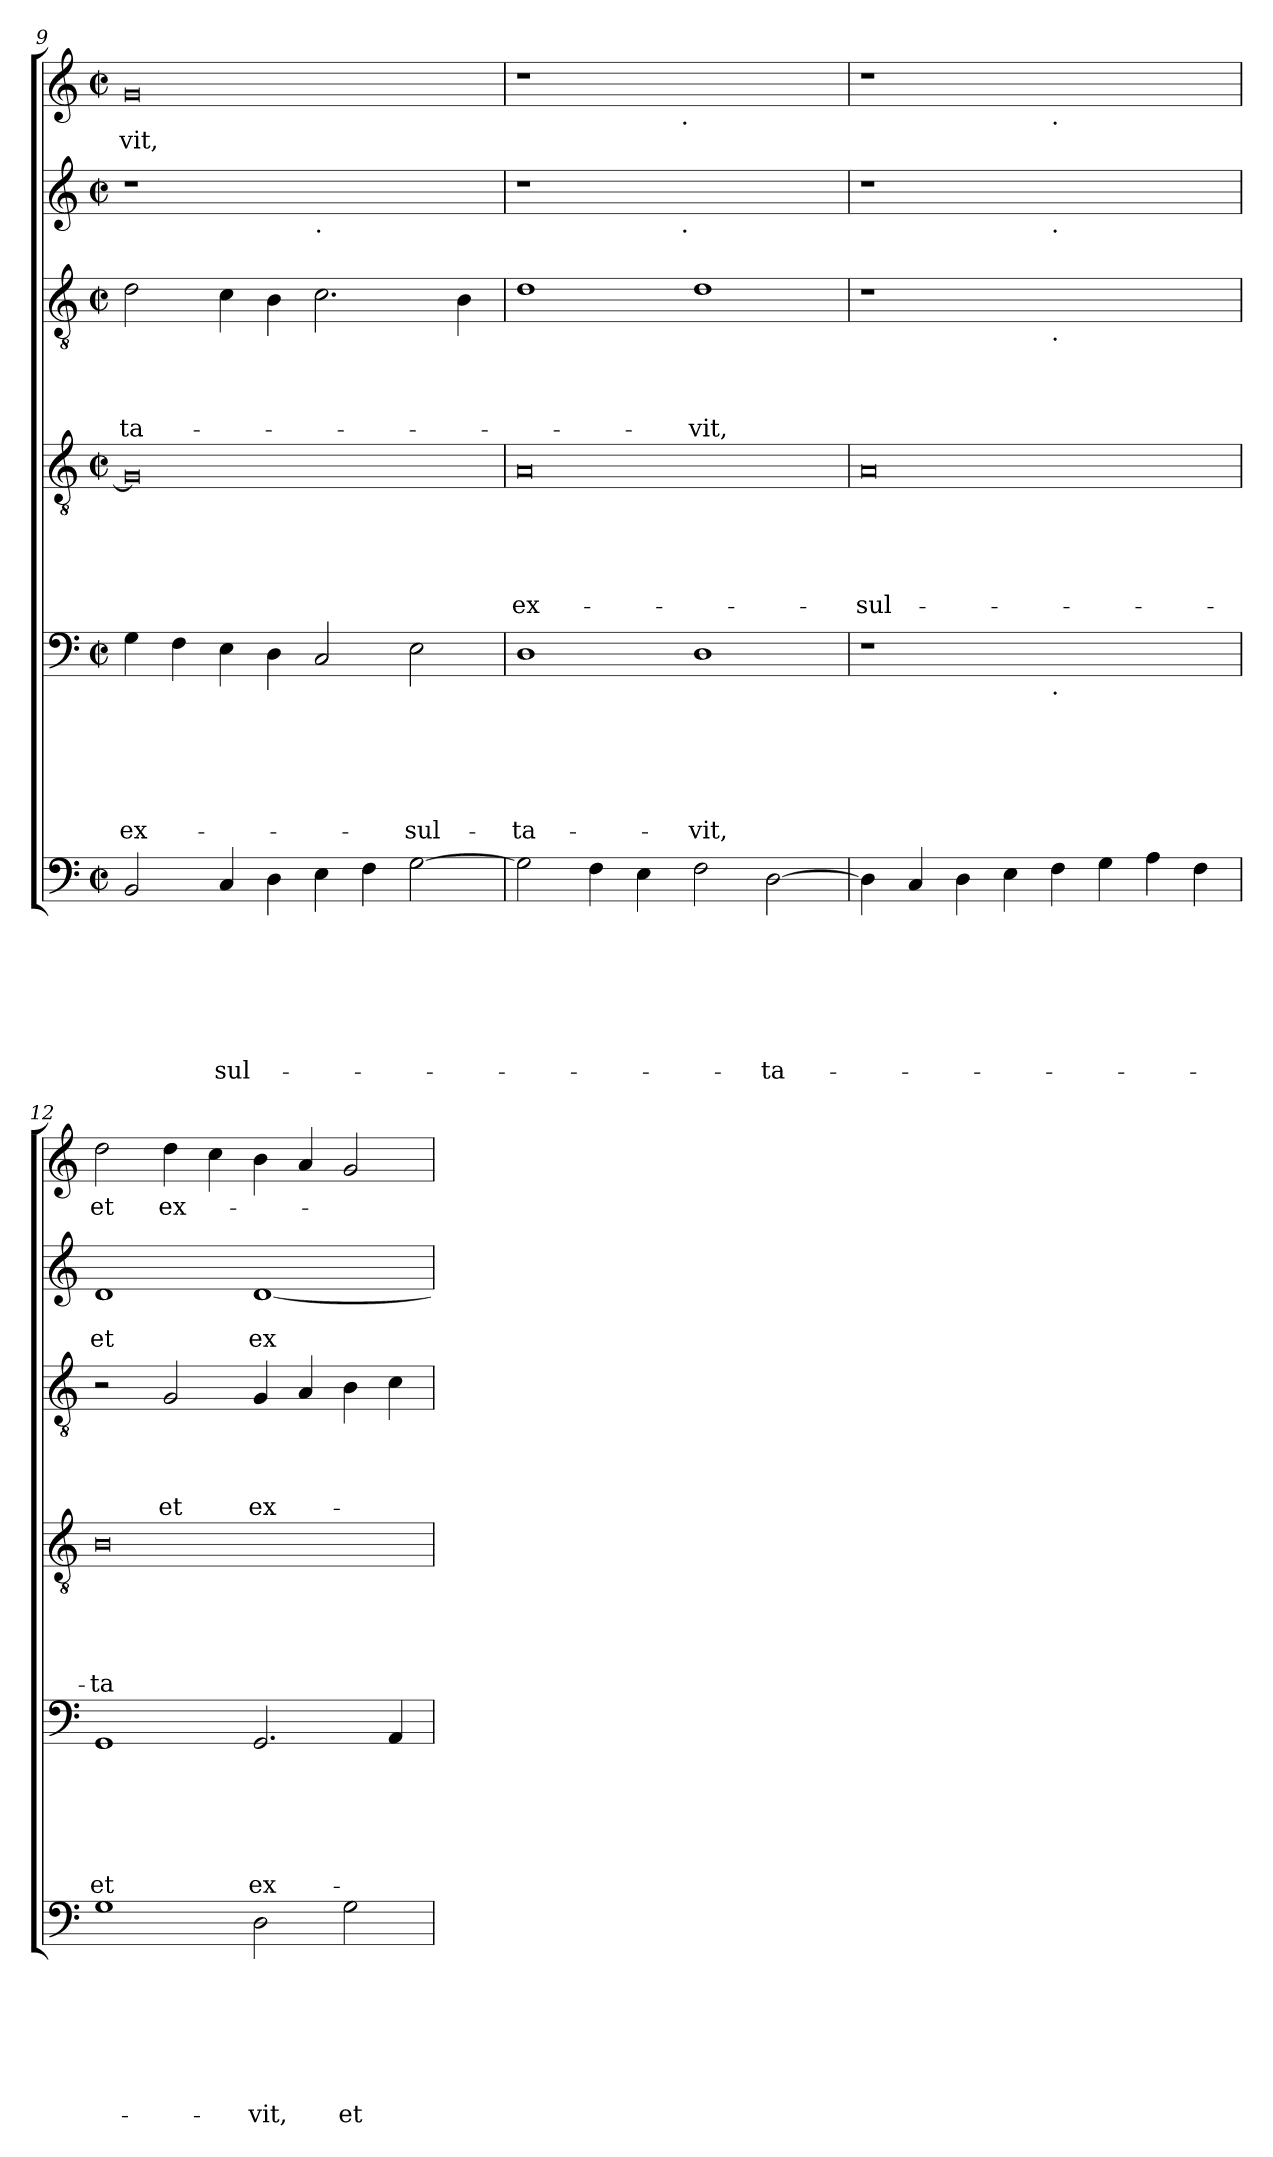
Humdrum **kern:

**kern	**text	**text	**text	**text	**text	**text	**text	**kern	**text	**text	**text	**text	**text	**text	**kern	**text	**text	**text	**text	**text	**kern	**text	**text	**text	**text	**kern	**text	**text	**kern	**text
*part6	*part6	*part6	*part6	*part6	*part6	*part6	*part6	*part5	*part5	*part5	*part5	*part5	*part5	*part5	*part4	*part4	*part4	*part4	*part4	*part4	*part3	*part3	*part3	*part3	*part3	*part2	*part2	*part2	*part1	*part1
*staff6	*staff6	*staff6	*staff6	*staff6	*staff6	*staff6	*staff6	*staff5	*staff5	*staff5	*staff5	*staff5	*staff5	*staff5	*staff4	*staff4	*staff4	*staff4	*staff4	*staff4	*staff3	*staff3	*staff3	*staff3	*staff3	*staff2	*staff2	*staff2	*staff1	*staff1
*clefF4	*	*	*	*	*	*	*	*clefF4	*	*	*	*	*	*	*clefGv2	*	*	*	*	*	*clefGv2	*	*	*	*	*clefG2	*	*	*clefG2	*
*k[]	*	*	*	*	*	*	*	*k[]	*	*	*	*	*	*	*k[]	*	*	*	*	*	*k[]	*	*	*	*	*k[]	*	*	*k[]	*
*C:	*	*	*	*	*	*	*	*C:	*	*	*	*	*	*	*C:	*	*	*	*	*	*C:	*	*	*	*	*C:	*	*	*C:	*
*M2/2	*	*	*	*	*	*	*	*M2/2	*	*	*	*	*	*	*M2/2	*	*	*	*	*	*M2/2	*	*	*	*	*M2/2	*	*	*M2/2	*
*met(c|)	*	*	*	*	*	*	*	*met(c|)	*	*	*	*	*	*	*met(c|)	*	*	*	*	*	*met(c|)	*	*	*	*	*met(c|)	*	*	*met(c|)	*
=9	=9	=9	=9	=9	=9	=9	=9	=9	=9	=9	=9	=9	=9	=9	=9	=9	=9	=9	=9	=9	=9	=9	=9	=9	=9	=9	=9	=9	=9	=9
!	!	!	!	!	!	!	!	!	!	!	!	!	!	!LO:LY:b	!	!	!	!	!	!	!	!	!	!	!LO:LY:b	!	!	!	!	!LO:LY:b
2BB/	.	.	.	.	.	.	.	4G\	.	.	.	.	.	ex-	0G]	.	.	.	.	.	2d\	.	.	.	-ta-	1r	.	.	0g	-vit,
.	.	.	.	.	.	.	.	4F\	.	.	.	.	.	.	.	.	.	.	.	.	.	.	.	.	.	.	.	.	.	.
!	!	!	!	!	!	!	!LO:LY:b	!	!	!	!	!	!	!	!	!	!	!	!	!	!	!	!	!	!	!	!	!	!	!
4C/	.	.	.	.	.	.	-sul-	4E\	.	.	.	.	.	.	.	.	.	.	.	.	4c\	.	.	.	.	.	.	.	.	.
4D\	.	.	.	.	.	.	.	4D\	.	.	.	.	.	.	.	.	.	.	.	.	4B\	.	.	.	.	.	.	.	.	.
!	!	!	!	!	!	!	!	!	!	!	!	!	!	!	!	!	!	!	!	!	!	!	!	!	!	!LO:TX:b:t=.	!	!	!	!
4E\	.	.	.	.	.	.	.	2C/	.	.	.	.	.	.	.	.	.	.	.	.	2.c\	.	.	.	.	1ryy	.	.	.	.
4F\	.	.	.	.	.	.	.	.	.	.	.	.	.	.	.	.	.	.	.	.	.	.	.	.	.	.	.	.	.	.
!	!	!	!	!	!	!	!	!	!	!	!	!	!	!LO:LY:b	!	!	!	!	!	!	!	!	!	!	!	!	!	!	!	!
[>2G\	.	.	.	.	.	.	.	2E\	.	.	.	.	.	-sul-	.	.	.	.	.	.	.	.	.	.	.	.	.	.	.	.
.	.	.	.	.	.	.	.	.	.	.	.	.	.	.	.	.	.	.	.	.	4B\	.	.	.	.	.	.	.	.	.
=10	=10	=10	=10	=10	=10	=10	=10	=10	=10	=10	=10	=10	=10	=10	=10	=10	=10	=10	=10	=10	=10	=10	=10	=10	=10	=10	=10	=10	=10	=10
!	!	!	!	!	!	!	!	!	!	!	!	!	!	!LO:LY:b	!	!	!	!	!	!LO:LY:b	!	!	!	!	!	!	!	!	!	!
*	*	*	*	*	*	*	*	*	*	*	*	*	*	*	*	*	*	*	*	*	*	*	*	*	*	*^	*	*	*^	*
2G\]	.	.	.	.	.	.	.	1D	.	.	.	.	.	-ta-	0A	.	.	.	.	ex-	1d	.	.	.	.	1r	2ryy	.	.	1r	2ryy	.
4F\	.	.	.	.	.	.	.	.	.	.	.	.	.	.	.	.	.	.	.	.	.	.	.	.	.	.	4...ryy	.	.	.	4...ryy	.
4E\	.	.	.	.	.	.	.	.	.	.	.	.	.	.	.	.	.	.	.	.	.	.	.	.	.	.	.	.	.	.	.	.
!	!	!	!	!	!	!	!	!	!	!	!	!	!	!	!	!	!	!	!	!	!	!	!	!	!	!	!	!	!	!	!LO:TX:b:t=.	!
!	!	!	!	!	!	!	!	!	!	!	!	!	!	!	!	!	!	!	!	!	!	!	!	!	!	!	!LO:TX:b:t=.	!	!	!	!	!
.	.	.	.	.	.	.	.	.	.	.	.	.	.	.	.	.	.	.	.	.	.	.	.	.	.	.	1ryy	.	.	.	1ryy	.
!	!	!	!	!	!	!	!	!	!	!	!	!	!	!LO:LY:b	!	!	!	!	!	!	!	!	!	!	!LO:LY:b	!	!	!	!	!	!	!
2F\	.	.	.	.	.	.	.	1D	.	.	.	.	.	-vit,	.	.	.	.	.	.	1d	.	.	.	-vit,	1ryy	.	.	.	1ryy	.	.
!	!	!	!	!	!	!	!LO:LY:b	!	!	!	!	!	!	!	!	!	!	!	!	!	!	!	!	!	!	!	!	!	!	!	!	!
[>2D\	.	.	.	.	.	.	-ta-	.	.	.	.	.	.	.	.	.	.	.	.	.	.	.	.	.	.	.	.	.	.	.	.	.
.	.	.	.	.	.	.	.	.	.	.	.	.	.	.	.	.	.	.	.	.	.	.	.	.	.	.	32ryy	.	.	.	32ryy	.
=11	=11	=11	=11	=11	=11	=11	=11	=11	=11	=11	=11	=11	=11	=11	=11	=11	=11	=11	=11	=11	=11	=11	=11	=11	=11	=11	=11	=11	=11	=11	=11	=11
!	!	!	!	!	!	!	!	!	!	!	!	!	!	!	!	!	!	!	!	!LO:LY:b	!	!	!	!	!	!	!	!	!	!	!	!
*	*	*	*	*	*	*	*	*	*	*	*	*	*	*	*	*	*	*	*	*	*	*	*	*	*	*v	*v	*	*	*	*	*
*	*	*	*	*	*	*	*	*	*	*	*	*	*	*	*	*	*	*	*	*	*	*	*	*	*	*	*	*	*v	*v	*
4D\]	.	.	.	.	.	.	.	1r	.	.	.	.	.	.	0A	.	.	.	.	-sul-	1r	.	.	.	.	1r	.	.	1r	.
4C/	.	.	.	.	.	.	.	.	.	.	.	.	.	.	.	.	.	.	.	.	.	.	.	.	.	.	.	.	.	.
4D\	.	.	.	.	.	.	.	.	.	.	.	.	.	.	.	.	.	.	.	.	.	.	.	.	.	.	.	.	.	.
4E\	.	.	.	.	.	.	.	.	.	.	.	.	.	.	.	.	.	.	.	.	.	.	.	.	.	.	.	.	.	.
!	!	!	!	!	!	!	!	!	!	!	!	!	!	!	!	!	!	!	!	!	!	!	!	!	!	!	!	!	!LO:TX:b:t=.	!
!	!	!	!	!	!	!	!	!	!	!	!	!	!	!	!	!	!	!	!	!	!	!	!	!	!	!LO:TX:b:t=.	!	!	!	!
!	!	!	!	!	!	!	!	!	!	!	!	!	!	!	!	!	!	!	!	!	!LO:TX:b:t=.	!	!	!	!	!	!	!	!	!
!	!	!	!	!	!	!	!	!LO:TX:b:t=.	!	!	!	!	!	!	!	!	!	!	!	!	!	!	!	!	!	!	!	!	!	!
4F\	.	.	.	.	.	.	.	1ryy	.	.	.	.	.	.	.	.	.	.	.	.	1ryy	.	.	.	.	1ryy	.	.	1ryy	.
4G\	.	.	.	.	.	.	.	.	.	.	.	.	.	.	.	.	.	.	.	.	.	.	.	.	.	.	.	.	.	.
4A\	.	.	.	.	.	.	.	.	.	.	.	.	.	.	.	.	.	.	.	.	.	.	.	.	.	.	.	.	.	.
4F\	.	.	.	.	.	.	.	.	.	.	.	.	.	.	.	.	.	.	.	.	.	.	.	.	.	.	.	.	.	.
=12	=12	=12	=12	=12	=12	=12	=12	=12	=12	=12	=12	=12	=12	=12	=12	=12	=12	=12	=12	=12	=12	=12	=12	=12	=12	=12	=12	=12	=12	=12
!	!	!	!	!	!	!	!	!	!	!	!	!	!	!LO:LY:b	!	!	!	!	!	!LO:LY:b:rj	!	!	!	!	!	!	!	!LO:LY:b	!	!LO:LY:b
1G	.	.	.	.	.	.	.	1GG	.	.	.	.	.	et	0B	.	.	.	.	-ta-	2r	.	.	.	.	1d	.	et	2dd\	et
!	!	!	!	!	!	!	!	!	!	!	!	!	!	!	!	!	!	!	!	!	!	!	!	!	!LO:LY:b	!	!	!	!	!LO:LY:b
.	.	.	.	.	.	.	.	.	.	.	.	.	.	.	.	.	.	.	.	.	2G/	.	.	.	et	.	.	.	4dd\	ex-
.	.	.	.	.	.	.	.	.	.	.	.	.	.	.	.	.	.	.	.	.	.	.	.	.	.	.	.	.	4cc\	.
!	!	!	!	!	!	!	!LO:LY:b	!	!	!	!	!	!	!LO:LY:b	!	!	!	!	!	!	!	!	!	!	!LO:LY:b	!	!	!LO:LY:b	!	!
2D\	.	.	.	.	.	.	-vit,	2.GG/	.	.	.	.	.	ex-	.	.	.	.	.	.	4G/	.	.	.	ex-	[>1d	.	ex-	4b\	.
.	.	.	.	.	.	.	.	.	.	.	.	.	.	.	.	.	.	.	.	.	4A/	.	.	.	.	.	.	.	4a/	.
!	!	!	!	!	!	!	!LO:LY:b	!	!	!	!	!	!	!	!	!	!	!	!	!	!	!	!	!	!	!	!	!	!	!
2G\	.	.	.	.	.	.	et	.	.	.	.	.	.	.	.	.	.	.	.	.	4B\	.	.	.	.	.	.	.	2g/	.
.	.	.	.	.	.	.	.	4AA/	.	.	.	.	.	.	.	.	.	.	.	.	4c\	.	.	.	.	.	.	.	.	.
=	=	=	=	=	=	=	=	=	=	=	=	=	=	=	=	=	=	=	=	=	=	=	=	=	=	=	=	=	=	=
*-	*-	*-	*-	*-	*-	*-	*-	*-	*-	*-	*-	*-	*-	*-	*-	*-	*-	*-	*-	*-	*-	*-	*-	*-	*-	*-	*-	*-	*-	*-
